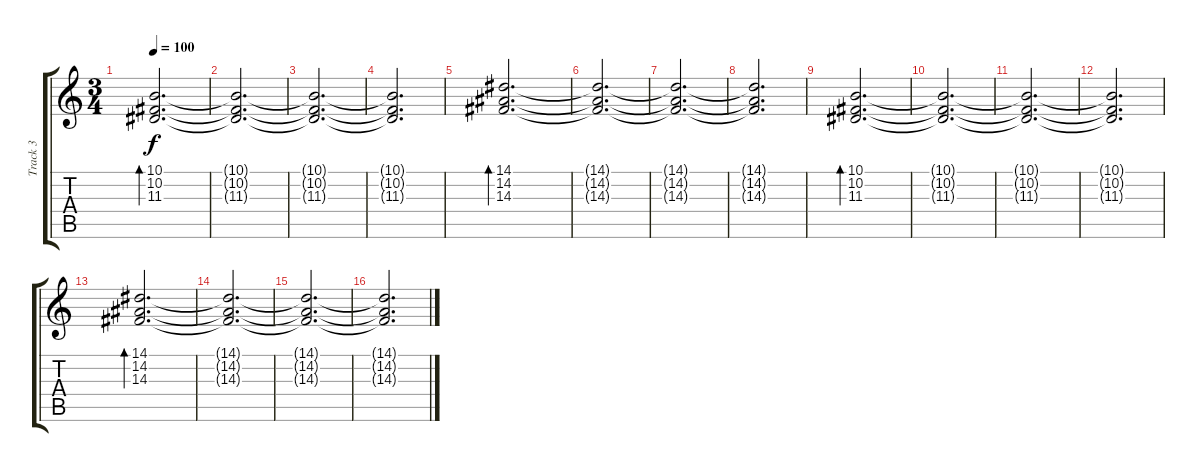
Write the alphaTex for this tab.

\track ("Track 3" "Track 3") {instrument stringensemble2}
\staff {score tabs}
\tuning (Db4 Ab3 E3 B2 Gb2 Db2) {hide}
\ts (3 4)
\tempo 100
\clef g2
\ks c
(10.1 10.2 11.3).2{d bd 480 dy f} |
(10.1{t} 10.2{t} 11.3{t}).2{d} |
(10.1{t} 10.2{t} 11.3{t}).2{d} |
(10.1{t} 10.2{t} 11.3{t}).2{d} |
(14.1 14.2 14.3).2{d bd 480} |
(14.1{t} 14.2{t} 14.3{t}).2{d} |
(14.1{t} 14.2{t} 14.3{t}).2{d} |
(14.1{t} 14.2{t} 14.3{t}).2{d} |
(10.1 10.2 11.3).2{d bd 480} |
(10.1{t} 10.2{t} 11.3{t}).2{d} |
(10.1{t} 10.2{t} 11.3{t}).2{d} |
(10.1{t} 10.2{t} 11.3{t}).2{d} |
(14.1 14.2 14.3).2{d bd 480} |
(14.1{t} 14.2{t} 14.3{t}).2{d} |
(14.1{t} 14.2{t} 14.3{t}).2{d} |
(14.1{t} 14.2{t} 14.3{t}).2{d}
